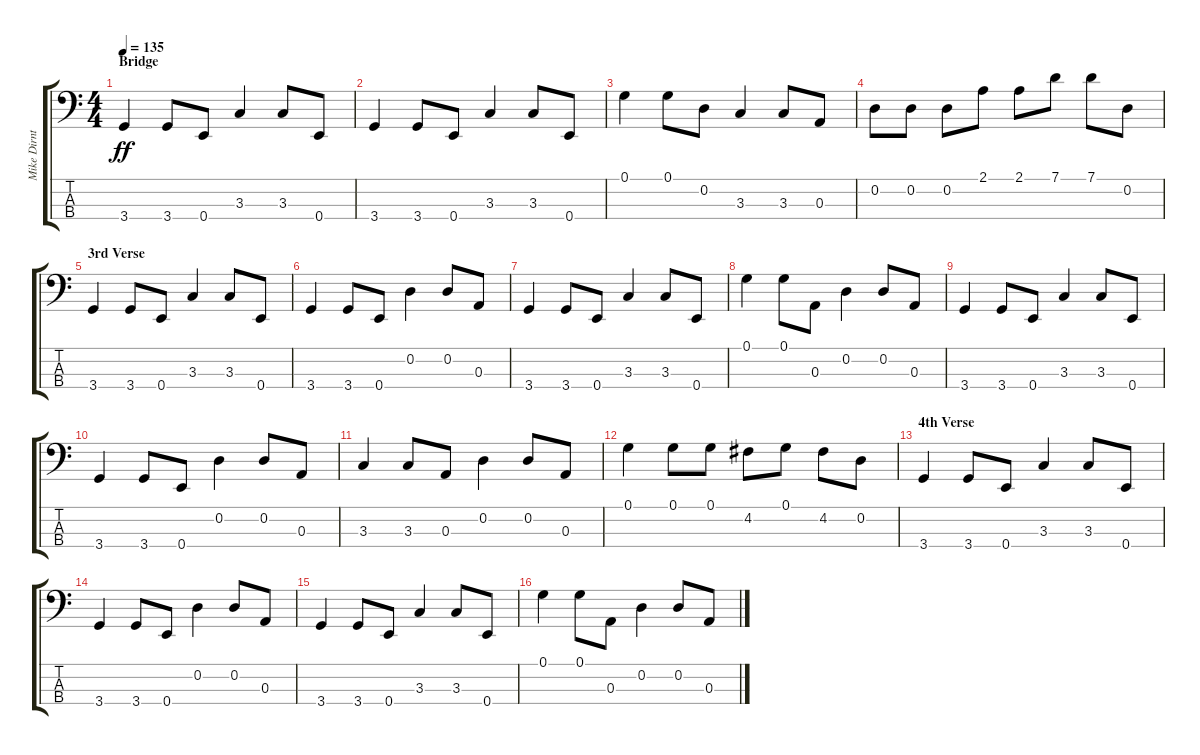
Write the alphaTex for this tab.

\track ("Mike Dirnt (Bass 2)" "Mike Dirnt") {instrument electricbassfinger}
\staff {score tabs}
\tuning (G2 D2 A1 E1) {hide}
\ts (4 4)
\section ("" "Bridge")
\tempo 135
\clef f4
\ks c
3.4.4{dy ff} 3.4.8 0.4.8 3.3.4 3.3.8 0.4.8 |
3.4.4 3.4.8 0.4.8 3.3.4 3.3.8 0.4.8 |
0.1.4 0.1.8 0.2.8 3.3.4 3.3.8 0.3.8 |
0.2.8 0.2.8 0.2.8 2.1.8 2.1.8 7.1.8 7.1.8 0.2.8 |
\section ("" "3rd Verse")
3.4.4 3.4.8 0.4.8 3.3.4 3.3.8 0.4.8 |
3.4.4 3.4.8 0.4.8 0.2.4 0.2.8 0.3.8 |
3.4.4 3.4.8 0.4.8 3.3.4 3.3.8 0.4.8 |
0.1.4 0.1.8 0.3.8 0.2.4 0.2.8 0.3.8 |
3.4.4 3.4.8 0.4.8 3.3.4 3.3.8 0.4.8 |
3.4.4 3.4.8 0.4.8 0.2.4 0.2.8 0.3.8 |
3.3.4 3.3.8 0.3.8 0.2.4 0.2.8 0.3.8 |
0.1.4 0.1.8 0.1.8 4.2.8 0.1.8 4.2.8 0.2.8 |
\section ("" "4th Verse")
3.4.4 3.4.8 0.4.8 3.3.4 3.3.8 0.4.8 |
3.4.4 3.4.8 0.4.8 0.2.4 0.2.8 0.3.8 |
3.4.4 3.4.8 0.4.8 3.3.4 3.3.8 0.4.8 |
0.1.4 0.1.8 0.3.8 0.2.4 0.2.8 0.3.8
